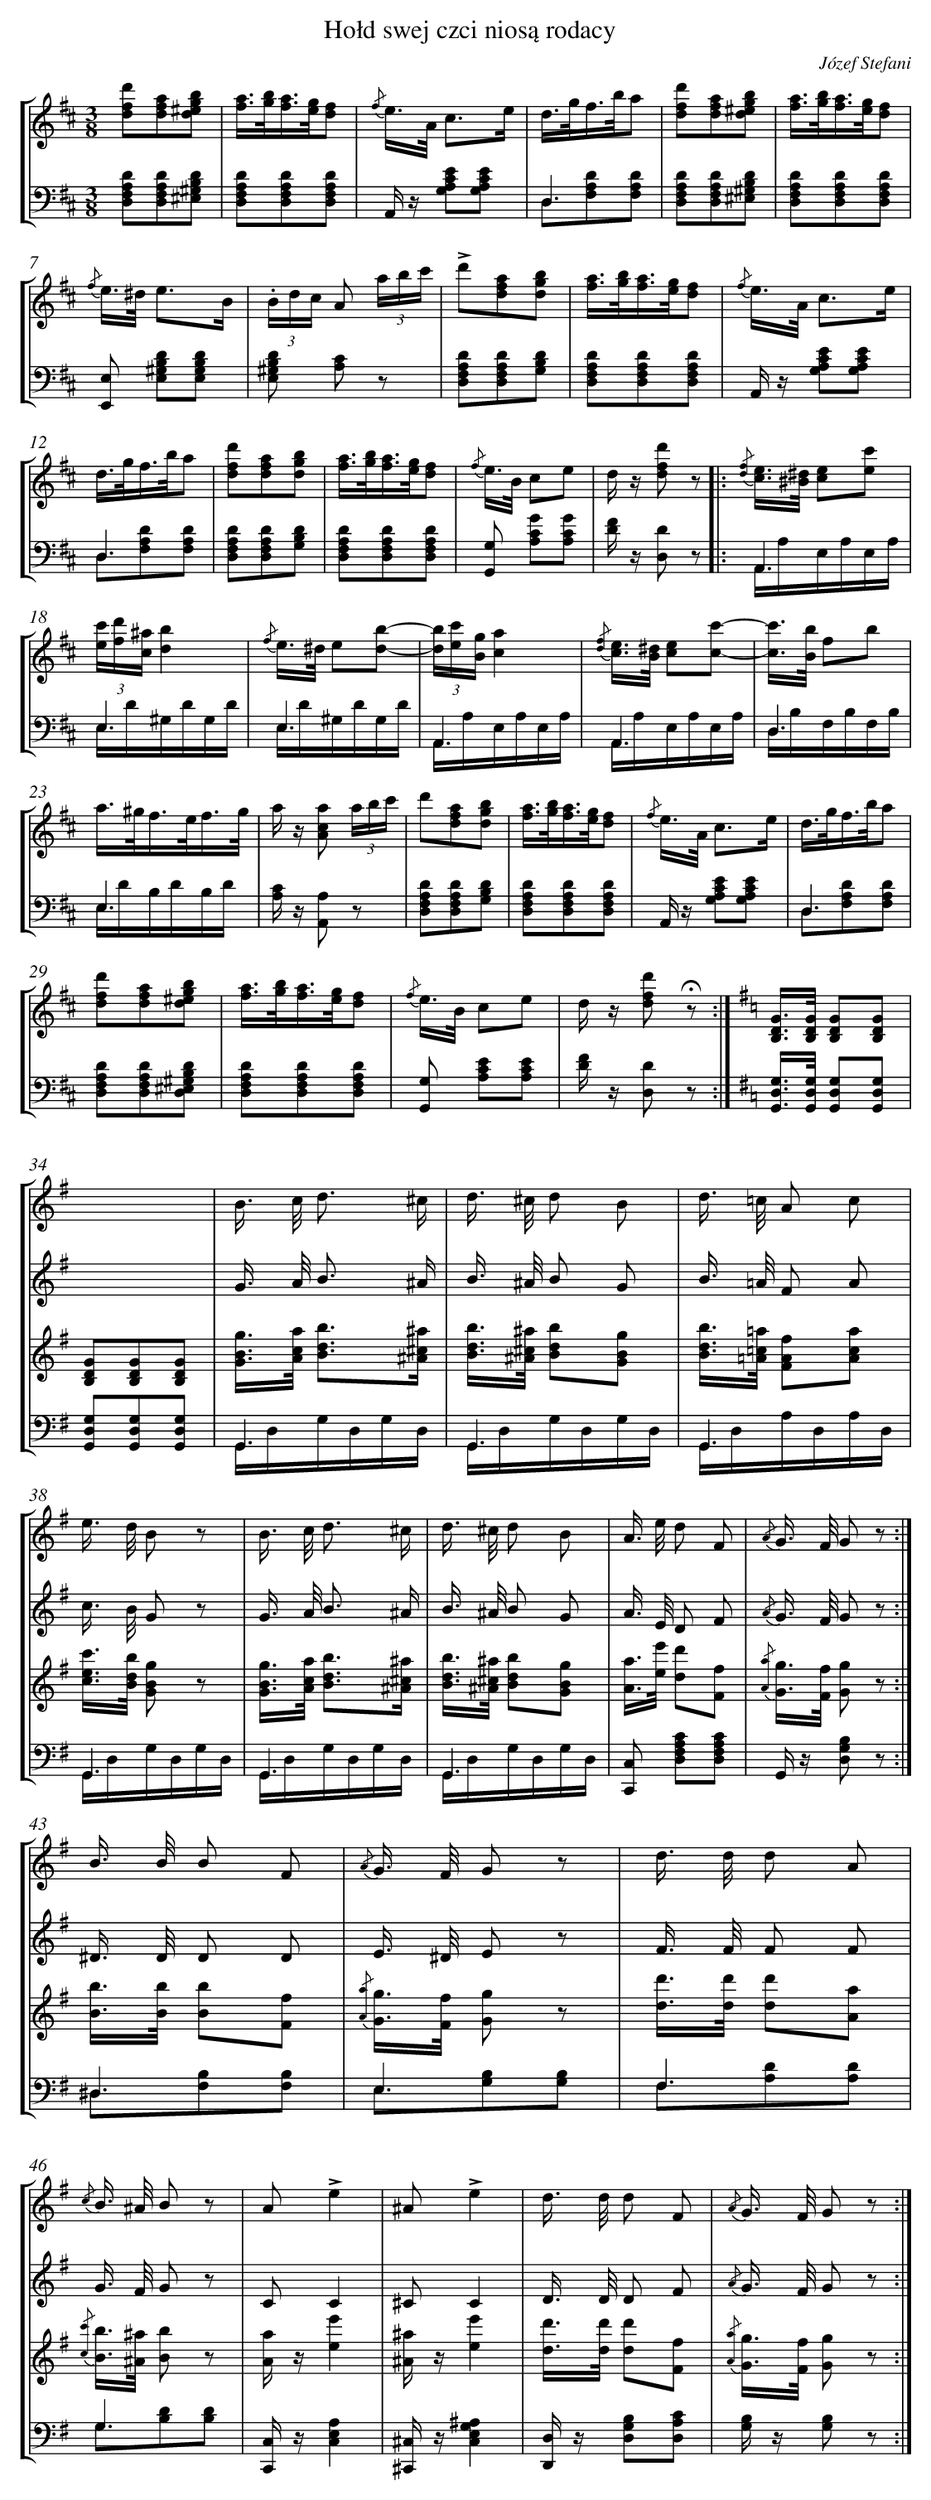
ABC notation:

X:1
T: Hołd swej czci niosą rodacy
C: Józef Stefani
L: 1/8
M: 3/8
%%staves [1 2 3 4]
V: 1 clef=treble
V: 2 clef=treble
V: 3 clef=treble
V: 4 clef=bass
K: D
[V:1] x3 |
[V:2] x3 |
[V:3] [d'fd][afd][bg^ed] |
[V:4] [DA,F,D,][DA,F,D,][DB,^G,^E,] |
[V:1] x3 |
[V:2] x3 |
[V:3] [a/f/]>[b/g/][a/f/]>[g/e/][fd] |
[V:4] [DA,F,D,][DA,F,D,][DA,F,D,] |
[V:1] x3 |
[V:2] x3 |
[V:3] {/f} e/>A/ c3/e/ |
[V:4] A,,/ z/ [ECA,G,][ECA,G,] |
[V:1] x3 |
[V:2] x3 |
[V:3] d/>g/f/>b/a |
[V:4] D,3 & D,[DA,F,][DA,F,] |
[V:1] x3 |
[V:2] x3 |
[V:3] [d'fd][afd][bg^ed] |
[V:4] [DA,F,D,][DA,F,D,][DB,^G,^E,] |
[V:1] x3 |
[V:2] x3 |
[V:3] [a/f/]>[b/g/][a/f/]>[g/e/][fd] |
[V:4] [DA,F,D,][DA,F,D,][DA,F,D,] |
[V:1] x3 |
[V:2] x3 |
[V:3] {/f} e/>^d/ e3/B/ |
[V:4] [E,E,,] [DB,^G,E,][DB,G,E,] |
[V:1] x3 |
[V:2] x3 |
[V:3] (3.B/d/c/ A (3a/b/c'/ |
[V:4] [DB,^G,E,] [CA,] z |
[V:1] x3 |
[V:2] x3 |
[V:3] !accent!d'[afd][bgd] |
[V:4] [DA,F,D,][DA,F,D,][DB,G,] |
[V:1] x3 |
[V:2] x3 |
[V:3] [a/f/]>[b/g/][a/f/]>[g/e/][fd] |
[V:4] [DA,F,D,][DA,F,D,][DA,F,D,] |
[V:1] x3 |
[V:2] x3 |
[V:3] {/f} e/>A/ c3/e/ |
[V:4] A,,/ z/ [ECA,G,][ECA,G,] |
[V:1] x3 |
[V:2] x3 |
[V:3] d/>g/f/>b/a |
[V:4] D,3 & D,[DA,F,][DA,F,] |
[V:1] x3 |
[V:2] x3 |
[V:3] [d'fd][afd][bgd] |
[V:4] [DA,F,D,][DA,F,D,][DB,G,] |
[V:1] x3 |
[V:2] x3 |
[V:3] [a/f/]>[b/g/][a/f/]>[g/e/][fd] |
[V:4] [DA,F,D,][DA,F,D,][DA,F,D,] |
[V:1] x3 |
[V:2] x3 |
[V:3] {/f} e/>B/ ce |
[V:4] [G,G,,] [GCA,][GCA,] |
[V:1] x3 ]|:
[V:2] x3 ]|:
[V:3] d/ z/ [d'fd] z ]|:
[V:4] [F/D/] z/ [DD,] z ]|:
[V:1] x3 |
[V:2] x3 |
[V:3] {/[fd]} [e/c/]>[^d/^B/] [ec][c'e] |
[V:4] A,,3 & A,,/A,/E,/A,/E,/A,/ |
[V:1] x3 |
[V:2] x3 |
[V:3] (3[c'/e/][d'/f/][^a/c/][b2d2] |
[V:4] E,3 & E,/D/^G,/D/G,/D/ |
[V:1] x3 |
[V:2] x3 |
[V:3] {/f} e/>^d/ e[bd]- |
[V:4] E,3 & E,/D/^G,/D/G,/D/ |
[V:1] x3 |
[V:2] x3 |
[V:3] (3[b/d/][c'/e/][g/B/][a2c2] |
[V:4] A,,3 & A,,/A,/E,/A,/E,/A,/ |
[V:1] x3 |
[V:2] x3 |
[V:3] {/[fd]} [e/c/]>[^d/B/] [ec][c'c]- |
[V:4] A,,3 & A,,/A,/E,/A,/E,/A,/ |
[V:1] x3 |
[V:2] x3 |
[V:3] [c'/c/]>[b/B/] fb |
[V:4] D,3 & D,/B,/F,/B,/F,/B,/ |
[V:1] x3 |
[V:2] x3 |
[V:3] a/>^g/f/>e/f3//g// |
[V:4] E,3 & E,/D/B,/D/B,/D/ |
[V:1] x3 |
[V:2] x3 |
[V:3] a/ z/ [acA] (3a/b/c'/ |
[V:4] [C/A,/] z/ [A,A,,] z |
[V:1] x3 |
[V:2] x3 |
[V:3] d'[afd][bgd] |
[V:4] [DA,F,D,][DA,F,D,][DB,G,] |
[V:1] x3 |
[V:2] x3 |
[V:3] [a/f/]>[b/g/][a/f/]>[g/e/][fd] |
[V:4] [DA,F,D,][DA,F,D,][DA,F,D,] |
[V:1] x3 |
[V:2] x3 |
[V:3] {/f} e/>A/ c3/e/ |
[V:4] A,,/ z/ [ECA,G,][ECA,G,] |
[V:1] x3 |
[V:2] x3 |
[V:3] d/>g/f/>b/a |
[V:4] D,3 & D,[DA,F,][DA,F,] |
[V:1] x3 |
[V:2] x3 |
[V:3] [d'fd][afd][bg^ed] |
[V:4] [DA,F,D,][DA,F,D,][DB,^G,^E,D,] |
[V:1] x3 |
[V:2] x3 |
[V:3] [a/f/]>[b/g/][a/f/]>[g/e/][fd] |
[V:4] [DA,F,D,][DA,F,D,][DA,F,D,] |
[V:1] x3 |
[V:2] x3 |
[V:3] {/f} e/>B/ ce |
[V:4] [G,G,,] [ECA,][ECA,] |
[V:1] x3 :|]
[V:2] x3 :|]
[V:3] d/ z/ [d'fd] !fermata!z :|]
[V:4] [F/D/] z/ [DD,] z :|]
[V:1]  [K:G] x3 |
[V:2]  [K:G] x3 |
[V:3]  [K:G] [G/D/B,/]>[G/D/B,/] [GDB,][GDB,] |
[V:4]  [K:G] [G,/D,/G,,/]>[G,/D,/G,,/] [G,D,G,,][G,D,G,,] |
[V:1] x3 |
[V:2] x3 |
[V:3] [GDB,][GDB,][GDB,] |
[V:4] [G,D,G,,][G,D,G,,][G,D,G,,] |
[V:1] B/> c/ d3/ ^c/ |
[V:2] G/> A/ B3/ ^A/ |
[V:3] [g/B/G/]>[a/c/A/] [b3/d3/B3/][^a/^c/^A/] |
[V:4] G,,3 & G,,/D,/G,/D,/G,/D,/ |
[V:1] d/> ^c/ d B |
[V:2] B/> ^A/ B G |
[V:3] [b/d/B/]>[^a/^c/^A/] [bdB][gBG] |
[V:4] G,,3 & G,,/D,/G,/D,/G,/D,/ |
[V:1] d/> =c/ A c |
[V:2] B/> =A/ F A |
[V:3] [b/d/B/]>[=a/=c/=A/] [fAF][acA] |
[V:4] G,,3 & G,,/D,/A,/D,/A,/D,/ |
[V:1] e/> d/ B z |
[V:2] c/> B/ G z |
[V:3] [c'/e/c/]>[b/d/B/] [gBG] z |
[V:4] G,,3 & G,,/D,/G,/D,/G,/D,/ |
[V:1] B/> c/ d3/ ^c/ |
[V:2] G/> A/ B3/ ^A/ |
[V:3] [g/B/G/]>[a/c/A/] [b3/d3/B3/][^a/^c/^A/] |
[V:4] G,,3 & G,,/D,/G,/D,/G,/D,/ |
[V:1] d/> ^c/ d B |
[V:2] B/> ^A/ B G |
[V:3] [b/d/B/]>[^a/^c/^A/] [bdB][gBG] |
[V:4] G,,3 & G,,/D,/G,/D,/G,/D,/ |
[V:1] A/> e/ d F |
[V:2] A/> E/ D F |
[V:3] [a/A/]>[e'/e/] [d'd][fF] |
[V:4] [C,C,,] [CA,F,D,][CA,F,D,] |
[V:1] {/A} G/> F/ G z :|]
[V:2] {/A} G/> F/ G z :|]
[V:3] {/[Aa]} [g/G/]>[f/F/] [gG] z :|]
[V:4] G,,/ z/ [B,G,D,] z :|]
[V:1] B/> B/ B F |
[V:2] ^D/> D/ D D |
[V:3] [b/B/]>[b/B/] [bB][fF] |
[V:4] ^D,3 & ^D,[B,F,][B,F,] |
[V:1] {/A} G/> F/ G z |
[V:2] E/> ^D/ E z |
[V:3] {/[aA]} [g/G/]>[f/F/] [gG] z |
[V:4] E,3 & E,[B,G,][B,G,] |
[V:1] d/> d/ d A |
[V:2] F/> F/ F F |
[V:3] [d'/d/]>[d'/d/] [d'd][aA] |
[V:4] F,3 & F,[DA,][DA,] |
[V:1] {/c} B/> ^A/ B z |
[V:2] G/> F/ G z |
[V:3] {/[c'c]} [b/B/]>[^a/^A/] [bB] z |
[V:4] G,3 & G,[DB,][DB,] |
[V:1] A!accent!e2 |
[V:2] CC2 |
[V:3] [a/A/] z/[e'2e2] |
[V:4] [C,/C,,/] z/[A,2E,2C,2] |
[V:1] ^A!accent!e2 |
[V:2] ^CC2 |
[V:3] [^a/^A/] z/[e'2e2] |
[V:4] [^C,/^C,,/] z/[^A,2G,2E,2C,2] |
[V:1] d/> d/ d F |
[V:2] D/> D/ D F |
[V:3] [d'/d/]>[d'/d/] [d'd][fF] |
[V:4] [D,/D,,/] z/ [B,G,D,][CA,D,] |
[V:1] {/A} G/> F/ G z :|]
[V:2] {/A} G/> F/ G z :|]
[V:3] {/[aA]} [g/G/]>[f/F/] [gG] z :|]
[V:4] [B,/G,/] z/ [B,G,] z :|]
